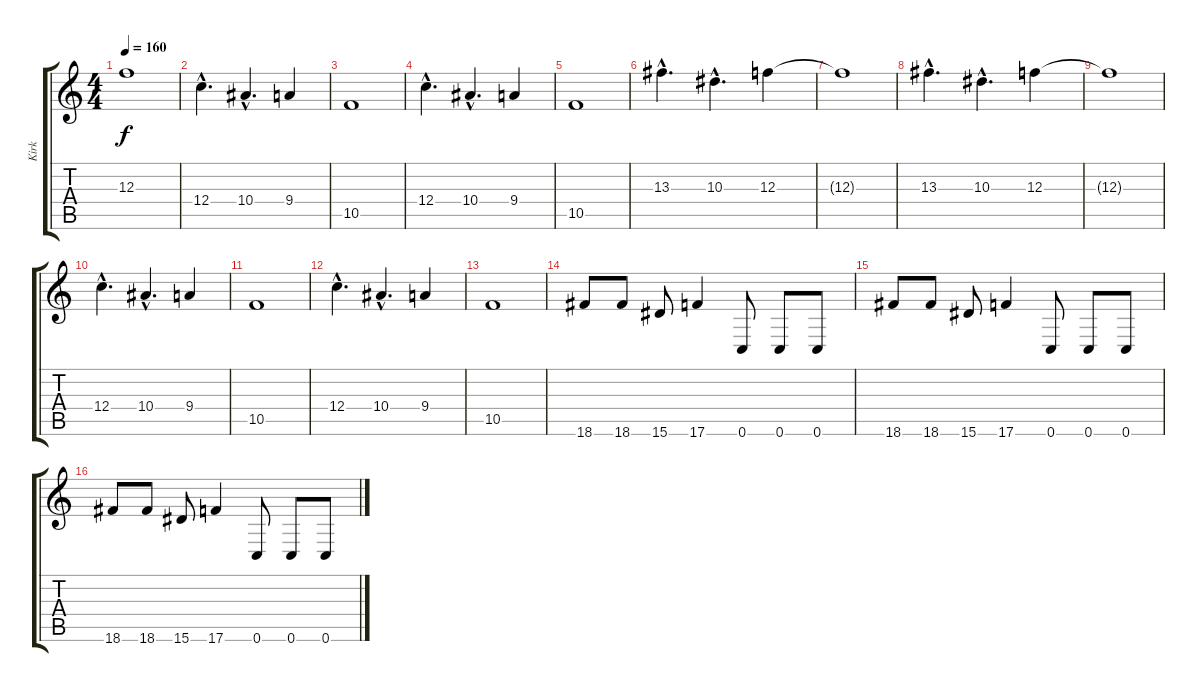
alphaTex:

\track ("Kirk" "Kirk") {instrument distortionguitar}
\staff {score tabs}
\tuning (D4 A3 F3 C3 G2 C2) {hide}
\ts (4 4)
\tempo 160
\clef g2
\ks c
12.3{t}.1{dy f} |
12.4{hac}.4{d} 10.4{hac}.4{d} 9.4.4 |
10.5.1 |
12.4{hac}.4{d} 10.4{hac}.4{d} 9.4.4 |
10.5.1 |
13.3{hac}.4{d} 10.3{hac}.4{d} 12.3.4 |
12.3{t}.1 |
13.3{hac}.4{d} 10.3{hac}.4{d} 12.3.4 |
12.3{t}.1 |
12.4{hac}.4{d} 10.4{hac}.4{d} 9.4.4 |
10.5.1 |
12.4{hac}.4{d} 10.4{hac}.4{d} 9.4.4 |
10.5.1 |
18.6.8 18.6.8 15.6.8 17.6.4 0.6.8 0.6.8 0.6.8 |
18.6.8 18.6.8 15.6.8 17.6.4 0.6.8 0.6.8 0.6.8 |
18.6.8 18.6.8 15.6.8 17.6.4 0.6.8 0.6.8 0.6.8
